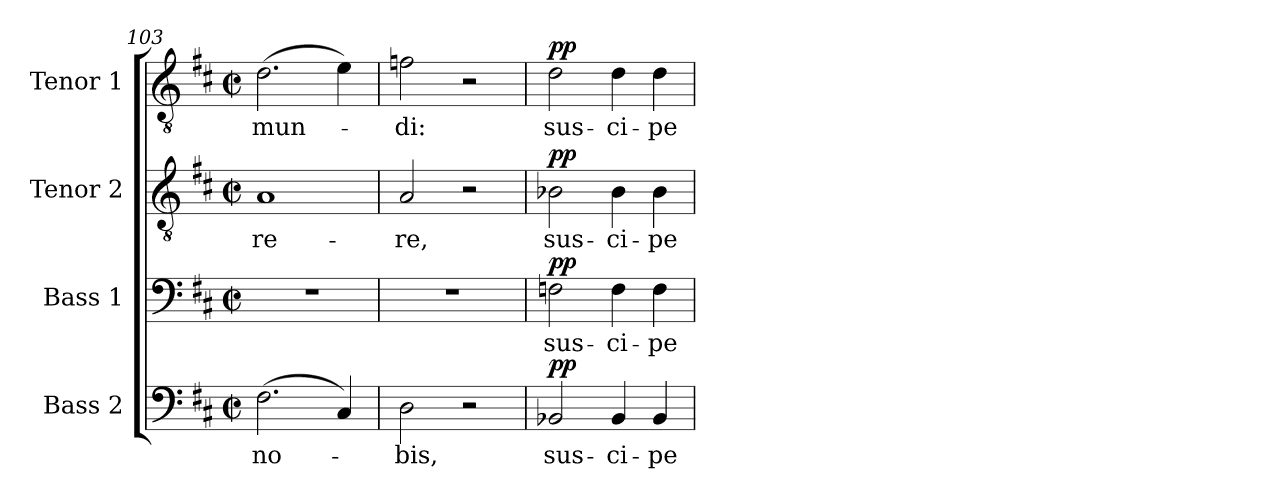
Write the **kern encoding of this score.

**kern	**text	**dynam	**kern	**text	**dynam	**kern	**text	**dynam	**kern	**text	**dynam
*part4	*part4	*part4	*part3	*part3	*part3	*part2	*part2	*part2	*part1	*part1	*part1
*staff4	*staff4	*staff4	*staff3	*staff3	*staff3	*staff2	*staff2	*staff2	*staff1	*staff1	*staff1
*I"Bass 2	*	*	*I"Bass 1	*	*	*I"Tenor 2	*	*	*I"Tenor 1	*	*
*I'B. 2	*	*	*I'B. 1	*	*	*I'T. 2	*	*	*I'T. 1	*	*
*clefF4	*	*	*clefF4	*	*	*clefGv2	*	*	*clefGv2	*	*
*k[f#c#]	*	*	*k[f#c#]	*	*	*k[f#c#]	*	*	*k[f#c#]	*	*
*D:	*	*	*D:	*	*	*D:	*	*	*D:	*	*
*M2/2	*	*	*M2/2	*	*	*M2/2	*	*	*M2/2	*	*
*met(c|)	*	*	*met(c|)	*	*	*met(c|)	*	*	*met(c|)	*	*
=103	=103	=103	=103	=103	=103	=103	=103	=103	=103	=103	=103
!	!LO:LY:b	!	!	!	!	!	!LO:LY:b	!	!	!LO:LY:b	!
(>2.F#\	no-	.	1r	.	.	1A	-re-	.	(>2.d\	mun-	.
4C#/)	.	.	.	.	.	.	.	.	4e\)	.	.
=104	=104	=104	=104	=104	=104	=104	=104	=104	=104	=104	=104
!	!LO:LY:b	!	!	!	!	!	!LO:LY:b	!	!	!LO:LY:b	!
2D\	-bis,	.	1r	.	.	2A/	-re,	.	2fn\	-di:	.
2r	.	.	.	.	.	2r	.	.	2r	.	.
=105	=105	=105	=105	=105	=105	=105	=105	=105	=105	=105	=105
!	!LO:LY:b	!LO:DY:a	!	!LO:LY:b	!LO:DY:a	!	!LO:LY:b	!LO:DY:a	!	!LO:LY:b	!LO:DY:a
2BB-X/	sus-	pp	2Fn\	sus-	pp	2B-X\	sus-	pp	2d\	sus-	pp
!	!LO:LY:b	!	!	!LO:LY:b	!	!	!LO:LY:b	!	!	!LO:LY:b	!
4BB-/	-ci-	.	4F\	-ci-	.	4B-\	-ci-	.	4d\	-ci-	.
!	!LO:LY:b	!	!	!LO:LY:b	!	!	!LO:LY:b	!	!	!LO:LY:b	!
4BB-/	-pe	.	4F\	-pe	.	4B-\	-pe	.	4d\	-pe	.
=	=	=	=	=	=	=	=	=	=	=	=
*-	*-	*-	*-	*-	*-	*-	*-	*-	*-	*-	*-
